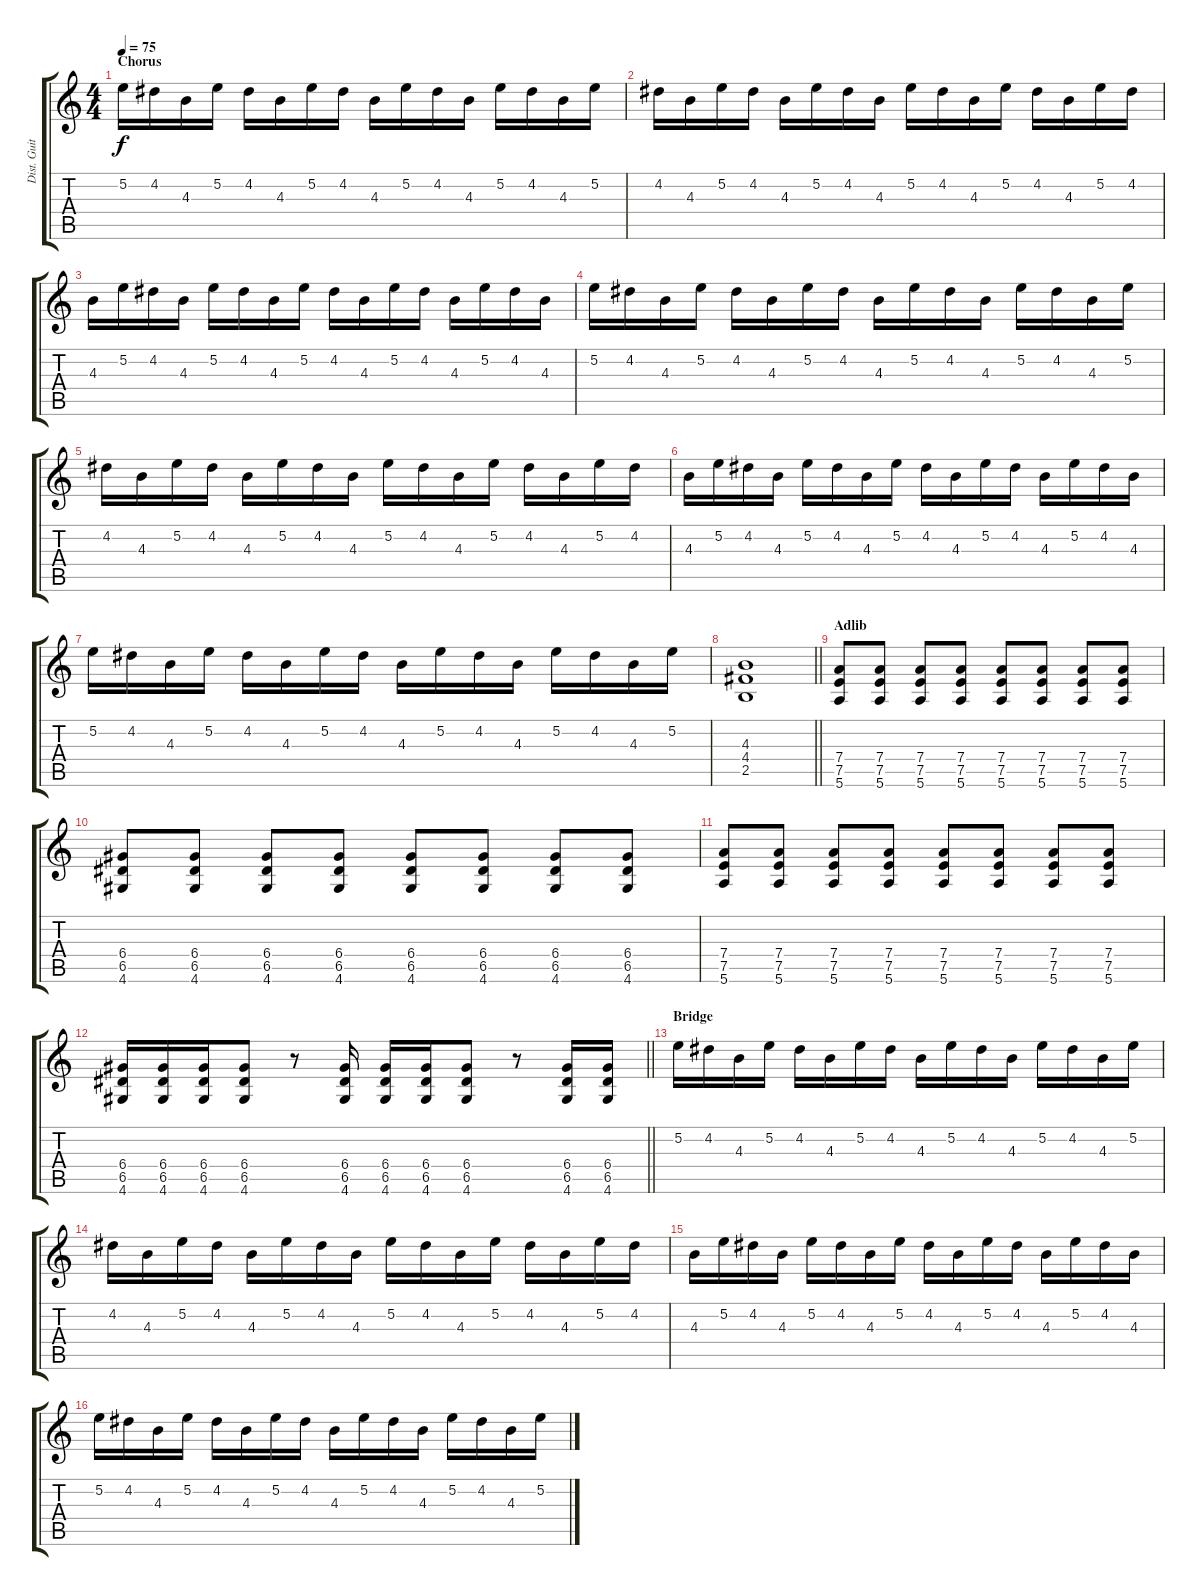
\track ("Dist. Guitar" "Dist. Guit") {instrument overdrivenguitar}
\staff {score tabs}
\tuning (E4 B3 G3 D3 A2 E2) {hide}
\ts (4 4)
\section ("" "Chorus")
\tempo 75
\clef g2
\ks c
5.2.16{dy f} 4.2.16 4.3.16 5.2.16 4.2.16 4.3.16 5.2.16 4.2.16 4.3.16 5.2.16 4.2.16 4.3.16 5.2.16 4.2.16 4.3.16 5.2.16 |
4.2.16 4.3.16 5.2.16 4.2.16 4.3.16 5.2.16 4.2.16 4.3.16 5.2.16 4.2.16 4.3.16 5.2.16 4.2.16 4.3.16 5.2.16 4.2.16 |
4.3.16 5.2.16 4.2.16 4.3.16 5.2.16 4.2.16 4.3.16 5.2.16 4.2.16 4.3.16 5.2.16 4.2.16 4.3.16 5.2.16 4.2.16 4.3.16 |
5.2.16 4.2.16 4.3.16 5.2.16 4.2.16 4.3.16 5.2.16 4.2.16 4.3.16 5.2.16 4.2.16 4.3.16 5.2.16 4.2.16 4.3.16 5.2.16 |
4.2.16 4.3.16 5.2.16 4.2.16 4.3.16 5.2.16 4.2.16 4.3.16 5.2.16 4.2.16 4.3.16 5.2.16 4.2.16 4.3.16 5.2.16 4.2.16 |
4.3.16 5.2.16 4.2.16 4.3.16 5.2.16 4.2.16 4.3.16 5.2.16 4.2.16 4.3.16 5.2.16 4.2.16 4.3.16 5.2.16 4.2.16 4.3.16 |
5.2.16 4.2.16 4.3.16 5.2.16 4.2.16 4.3.16 5.2.16 4.2.16 4.3.16 5.2.16 4.2.16 4.3.16 5.2.16 4.2.16 4.3.16 5.2.16 |
\barLineRight lightlight
(4.3 4.4 2.5).1 |
\section ("" "Adlib")
(7.4 7.5 5.6).8 (7.4 7.5 5.6).8 (7.4 7.5 5.6).8 (7.4 7.5 5.6).8 (7.4 7.5 5.6).8 (7.4 7.5 5.6).8 (7.4 7.5 5.6).8 (7.4 7.5 5.6).8 |
(6.4 6.5 4.6).8 (6.4 6.5 4.6).8 (6.4 6.5 4.6).8 (6.4 6.5 4.6).8 (6.4 6.5 4.6).8 (6.4 6.5 4.6).8 (6.4 6.5 4.6).8 (6.4 6.5 4.6).8 |
(7.4 7.5 5.6).8 (7.4 7.5 5.6).8 (7.4 7.5 5.6).8 (7.4 7.5 5.6).8 (7.4 7.5 5.6).8 (7.4 7.5 5.6).8 (7.4 7.5 5.6).8 (7.4 7.5 5.6).8 |
\barLineRight lightlight
(6.4 6.5 4.6).16 (6.4 6.5 4.6).16 (6.4 6.5 4.6).16 (6.4 6.5 4.6).8 r.8 (6.4 6.5 4.6).16 (6.4 6.5 4.6).16 (6.4 6.5 4.6).16 (6.4 6.5 4.6).8 r.8 (6.4 6.5 4.6).16 (6.4 6.5 4.6).16 |
\section ("" "Bridge")
5.2.16 4.2.16 4.3.16 5.2.16 4.2.16 4.3.16 5.2.16 4.2.16 4.3.16 5.2.16 4.2.16 4.3.16 5.2.16 4.2.16 4.3.16 5.2.16 |
4.2.16 4.3.16 5.2.16 4.2.16 4.3.16 5.2.16 4.2.16 4.3.16 5.2.16 4.2.16 4.3.16 5.2.16 4.2.16 4.3.16 5.2.16 4.2.16 |
4.3.16 5.2.16 4.2.16 4.3.16 5.2.16 4.2.16 4.3.16 5.2.16 4.2.16 4.3.16 5.2.16 4.2.16 4.3.16 5.2.16 4.2.16 4.3.16 |
5.2.16 4.2.16 4.3.16 5.2.16 4.2.16 4.3.16 5.2.16 4.2.16 4.3.16 5.2.16 4.2.16 4.3.16 5.2.16 4.2.16 4.3.16 5.2.16
